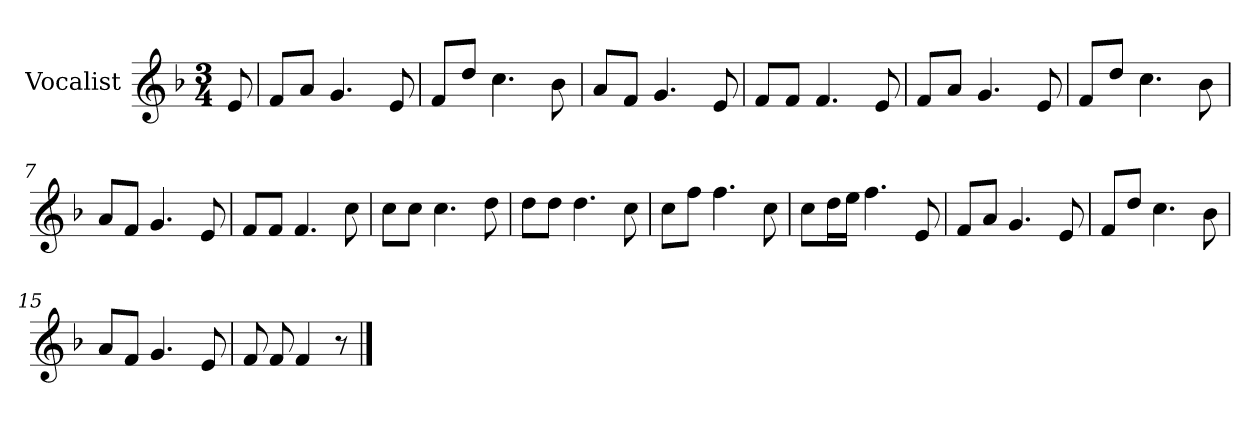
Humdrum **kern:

**kern
*part1
*staff1
*I"Vocalist
*k[b-]
*F:
*M3/4
=
8e
=1
8fL
8aJ
4.g
8e
=2
8fL
8ddJ
4.cc
8b-
=3
8aL
8fJ
4.g
8e
=4
8fL
8fJ
4.f
8e
=5
8fL
8aJ
4.g
8e
=6
8fL
8ddJ
4.cc
8b-
=7
8aL
8fJ
4.g
8e
=8
8fL
8fJ
4.f
8cc
=9
8ccL
8ccJ
4.cc
8dd
=10
8ddL
8ddJ
4.dd
8cc
=11
8ccL
8ffJ
4.ff
8cc
=12
8ccL
16ddL
16eeJJ
4.ff
8e
=13
8fL
8aJ
4.g
8e
=14
8fL
8ddJ
4.cc
8b-
=15
8aL
8fJ
4.g
8e
=16
8f
8f
4f
8r
==
*-
